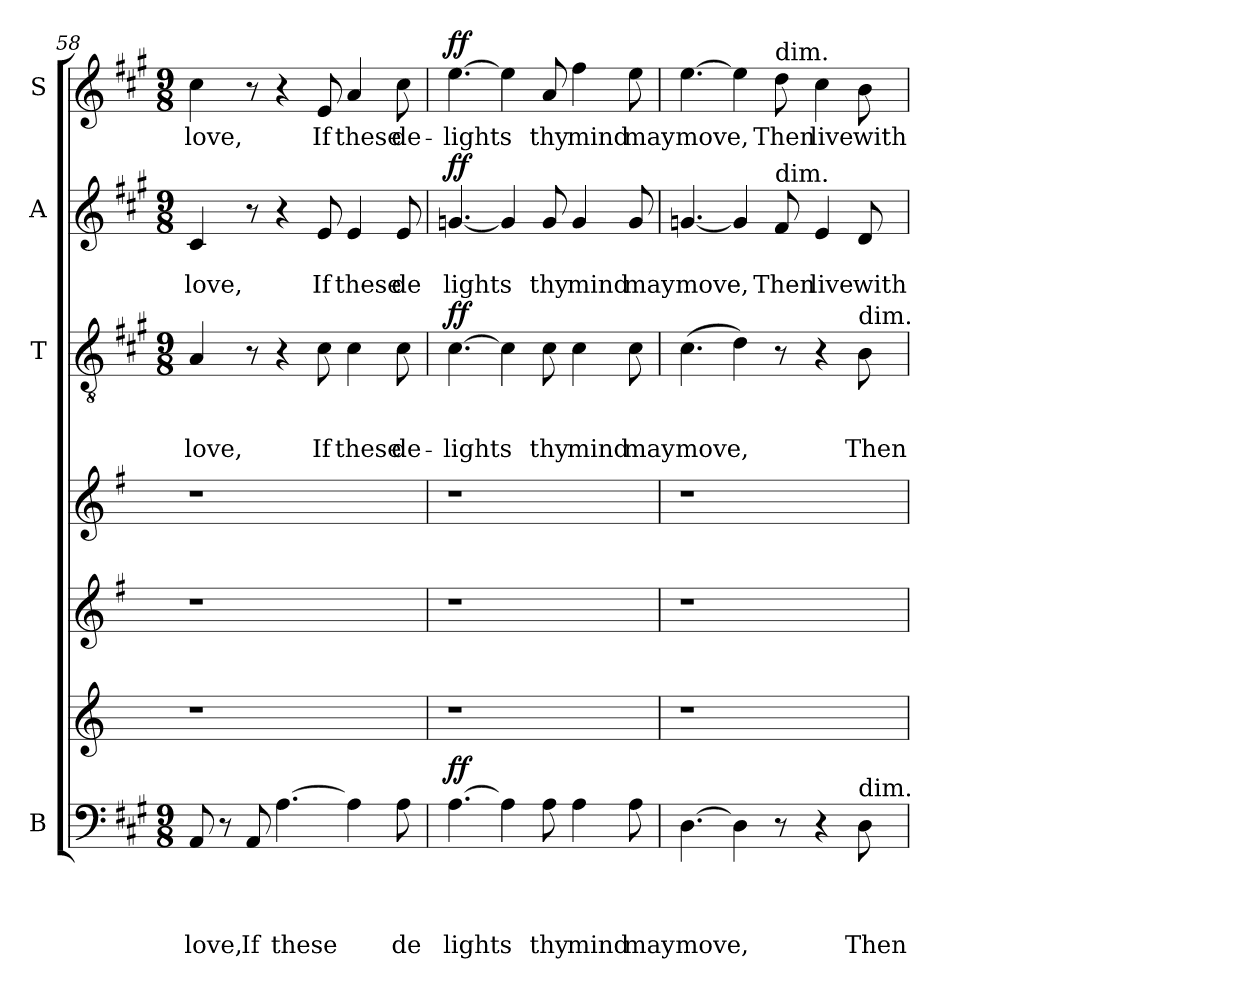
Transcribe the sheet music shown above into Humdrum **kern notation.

**kern	**text	**text	**text	**text	**dynam	**kern	**kern	**kern	**kern	**text	**text	**text	**dynam	**kern	**text	**text	**dynam	**kern	**text	**dynam
*part7	*part7	*part7	*part7	*part7	*part7	*part6	*part5	*part4	*part3	*part3	*part3	*part3	*part3	*part2	*part2	*part2	*part2	*part1	*part1	*part1
*staff7	*staff7	*staff7	*staff7	*staff7	*staff7	*staff6	*staff5	*staff4	*staff3	*staff3	*staff3	*staff3	*staff3	*staff2	*staff2	*staff2	*staff2	*staff1	*staff1	*staff1
*I"B	*	*	*	*	*	*	*	*	*I"T	*	*	*	*	*I"A	*	*	*	*I"S	*	*
!!LO:PB:g=z
*clefF4	*	*	*	*	*	*clefG2	*clefG2	*clefG2	*clefGv2	*	*	*	*	*clefG2	*	*	*	*clefG2	*	*
*ITrd-2c-3	*	*	*	*	*	*	*ITrd-3c-5	*ITrd-3c-5	*ITrd-2c-3	*	*	*	*	*ITrd-2c-3	*	*	*	*ITrd-2c-3	*	*
*k[]	*	*	*	*	*	*k[]	*k[]	*k[]	*k[]	*	*	*	*	*k[]	*	*	*	*k[]	*	*
*C:	*	*	*	*	*	*C:	*C:	*C:	*C:	*	*	*	*	*C:	*	*	*	*C:	*	*
*M9/8	*	*	*	*	*	*	*	*	*M9/8	*	*	*	*	*M9/8	*	*	*	*M9/8	*	*
=58	=58	=58	=58	=58	=58	=58	=58	=58	=58	=58	=58	=58	=58	=58	=58	=58	=58	=58	=58	=58
!	!	!	!	!LO:LY:b	!	!	!	!	!	!	!	!LO:LY:b	!	!	!	!LO:LY:b	!	!	!LO:LY:b	!
8C/	.	.	.	love,	.	1r	1r	1r	4c/	.	.	love,	.	4e/	.	love,	.	4ee\	love,	.
8r	.	.	.	.	.	.	.	.	.	.	.	.	.	.	.	.	.	.	.	.
!	!	!	!	!LO:LY:b	!	!	!	!	!	!	!	!	!	!	!	!	!	!	!	!
8C/	.	.	.	If	.	.	.	.	8r	.	.	.	.	8r	.	.	.	8r	.	.
!	!	!	!	!LO:LY:b	!	!	!	!	!	!	!	!	!	!	!	!	!	!	!	!
[>4.c\	.	.	.	these	.	.	.	.	4r	.	.	.	.	4r	.	.	.	4r	.	.
!	!	!	!	!	!	!	!	!	!	!	!	!LO:LY:b	!	!	!	!LO:LY:b	!	!	!LO:LY:b	!
.	.	.	.	.	.	.	.	.	8e\	.	.	If	.	8g/	.	If	.	8g/	If	.
!	!	!	!	!	!	!	!	!	!	!	!	!LO:LY:b	!	!	!	!LO:LY:b	!	!	!LO:LY:b	!
4c\]	.	.	.	.	.	.	.	.	4e\	.	.	these	.	4g/	.	these	.	4cc/	these	.
!	!	!	!	!LO:LY:b	!	!	!	!	!	!	!	!LO:LY:b	!	!	!	!LO:LY:b	!	!	!LO:LY:b	!
8c\	.	.	.	de	.	8ryy	8ryy	8ryy	8e\	.	.	de-	.	8g/	.	de	.	8ee\	de-	.
=59	=59	=59	=59	=59	=59	=59	=59	=59	=59	=59	=59	=59	=59	=59	=59	=59	=59	=59	=59	=59
!	!	!	!	!LO:LY:b	!LO:DY:a	!	!	!	!	!	!	!LO:LY:b	!LO:DY:a	!	!	!LO:LY:b	!LO:DY:a	!	!LO:LY:b	!LO:DY:a
[>4.c\	.	.	.	lights	ff	1r	1r	1r	[>4.e\	.	.	-lights	ff	[<4.b-X/	.	lights	ff	[>4.gg\	-lights	ff
4c\]	.	.	.	.	.	.	.	.	4e\]	.	.	.	.	4b-/]	.	.	.	4gg\]	.	.
!	!	!	!	!LO:LY:b	!	!	!	!	!	!	!	!LO:LY:b	!	!	!	!LO:LY:b	!	!	!LO:LY:b	!
8c\	.	.	.	thy	.	.	.	.	8e\	.	.	thy	.	8b-/	.	thy	.	8cc/	thy	.
!	!	!	!	!LO:LY:b	!	!	!	!	!	!	!	!LO:LY:b	!	!	!	!LO:LY:b	!	!	!LO:LY:b	!
4c\	.	.	.	mind	.	.	.	.	4e\	.	.	mind	.	4b-/	.	mind	.	4aa\	mind	.
!	!	!	!	!LO:LY:b	!	!	!	!	!	!	!	!LO:LY:b	!	!	!	!LO:LY:b	!	!	!LO:LY:b	!
8c\	.	.	.	may	.	8ryy	8ryy	8ryy	8e\	.	.	may	.	8b-/	.	may	.	8gg\	may	.
=60	=60	=60	=60	=60	=60	=60	=60	=60	=60	=60	=60	=60	=60	=60	=60	=60	=60	=60	=60	=60
!	!	!	!	!LO:LY:b	!	!	!	!	!	!	!	!LO:LY:b	!	!	!	!LO:LY:b	!	!	!LO:LY:b	!
[>4.F\	.	.	.	move,	.	1r	1r	1r	(>4.e\	.	.	move,	.	[<4.b-X/	.	move,	.	[>4.gg\	move,	.
4F\]	.	.	.	.	.	.	.	.	4f\)	.	.	.	.	4b-/]	.	.	.	4gg\]	.	.
!	!	!	!	!	!	!	!	!	!	!	!	!	!	!	!	!	!	!LO:TX:a:t=dim.	!	!
!	!	!	!	!	!	!	!	!	!	!	!	!	!	!LO:TX:a:t=dim.	!	!	!	!	!	!
!	!	!	!	!	!	!	!	!	!	!	!	!	!	!	!	!LO:LY:b	!	!	!LO:LY:b	!
8r	.	.	.	.	.	.	.	.	8r	.	.	.	.	8a/	.	Then	.	8ff\	Then	.
!	!	!	!	!	!	!	!	!	!	!	!	!	!	!	!	!LO:LY:b	!	!	!LO:LY:b	!
4r	.	.	.	.	.	.	.	.	4r	.	.	.	.	4g/	.	live	.	4ee\	live	.
!	!	!	!	!	!	!	!	!	!LO:TX:a:t=dim.	!	!	!	!	!	!	!	!	!	!	!
!LO:TX:a:t=dim.	!	!	!	!	!	!	!	!	!	!	!	!	!	!	!	!	!	!	!	!
!	!	!	!	!LO:LY:b	!	!	!	!	!	!	!	!LO:LY:b	!	!	!	!LO:LY:b	!	!	!LO:LY:b	!
8F\	.	.	.	Then	.	8ryy	8ryy	8ryy	8d\	.	.	Then	.	8f/	.	with	.	8dd\	with	.
=	=	=	=	=	=	=	=	=	=	=	=	=	=	=	=	=	=	=	=	=
*-	*-	*-	*-	*-	*-	*-	*-	*-	*-	*-	*-	*-	*-	*-	*-	*-	*-	*-	*-	*-
